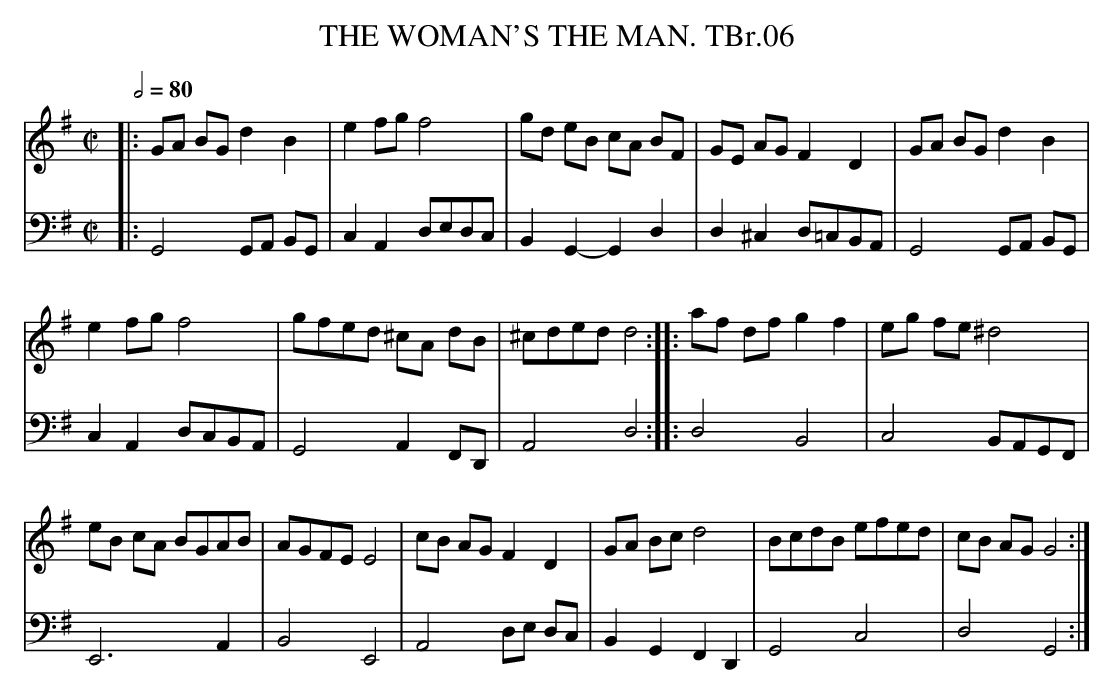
X:1
T:WOMAN'S THE MAN. TBr.06, THE
M: C|
L: 1/8
Q: 1/2=80
K:G
V: 1
|:GA BG d2B2 | e2fg f4 |gd eB cA BF | GE AG F2D2 |\\
GA BG d2 B2 |
e2fg f4 |gfed ^cA dB | ^cded d4 :|\\
|:af df g2f2 | eg fe ^d4 |
eB cA BGAB | AGFE E4 |\\
cB AG F2D2 | GA Bc d4 |\\
BcdB efed | cB AG G4 :|
V: 2 clef=bass
|:G,,4 G,,A,, B,,G,, | C,2 A,,2 D,E,D,C, | B,,2G,,2- G,,2D,2 | D,2^C,2 D,=C,B,,A,, |
G,,4 G,,A,, B,,G,, | C,2A,,2 D,C,B,,A,, | G,,4 A,,2F,,D,, | A,,4 D,4 :|
|:D,4 B,,4 | C,4 B,,A,,G,,F,, | E,,6 A,,2 | B,,4 E,,4 |
A,,4 D,E, D,C, | B,,2G,,2 F,,2D,,2 | G,,4 C,4 | D,4 G,,4 :|
